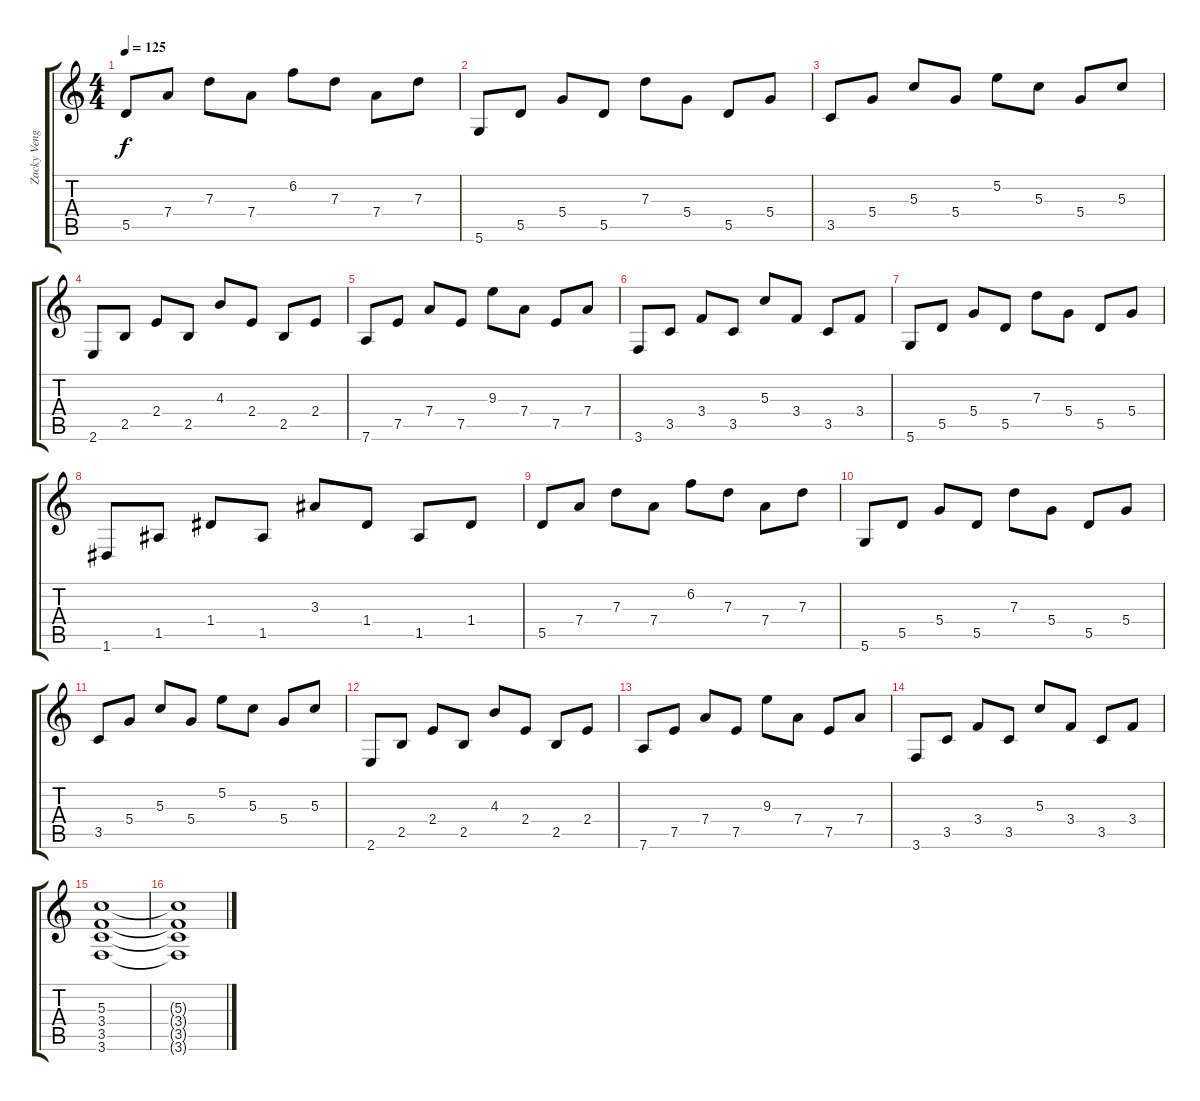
\track ("Zacky Vengeance Duet" "Zacky Veng") {instrument distortionguitar}
\staff {score tabs}
\tuning (E4 B3 G3 D3 A2 D2) {hide}
\ts (4 4)
\tempo 125
\clef g2
\ks c
5.5.8{dy f volume 13} 7.4.8 7.3.8 7.4.8 6.2.8 7.3.8 7.4.8 7.3.8 |
5.6.8 5.5.8 5.4.8 5.5.8 7.3.8 5.4.8 5.5.8 5.4.8 |
3.5.8 5.4.8 5.3.8 5.4.8 5.2.8 5.3.8 5.4.8 5.3.8 |
2.6.8 2.5.8 2.4.8 2.5.8 4.3.8 2.4.8 2.5.8 2.4.8 |
7.6.8 7.5.8 7.4.8 7.5.8 9.3.8 7.4.8 7.5.8 7.4.8 |
3.6.8 3.5.8 3.4.8 3.5.8 5.3.8 3.4.8 3.5.8 3.4.8 |
5.6.8 5.5.8 5.4.8 5.5.8 7.3.8 5.4.8 5.5.8 5.4.8 |
1.6.8 1.5.8 1.4.8 1.5.8 3.3.8 1.4.8 1.5.8 1.4.8 |
5.5.8 7.4.8 7.3.8 7.4.8 6.2.8 7.3.8 7.4.8 7.3.8 |
5.6.8 5.5.8 5.4.8 5.5.8 7.3.8 5.4.8 5.5.8 5.4.8 |
3.5.8 5.4.8 5.3.8 5.4.8 5.2.8 5.3.8 5.4.8 5.3.8 |
2.6.8 2.5.8 2.4.8 2.5.8 4.3.8 2.4.8 2.5.8 2.4.8 |
7.6.8 7.5.8 7.4.8 7.5.8 9.3.8 7.4.8 7.5.8 7.4.8 |
3.6.8 3.5.8 3.4.8 3.5.8 5.3.8 3.4.8 3.5.8 3.4.8 |
(5.3 3.4 3.5 3.6).1 |
(5.3{t} 3.4{t} 3.5{t} 3.6{t}).1{volume 0}
